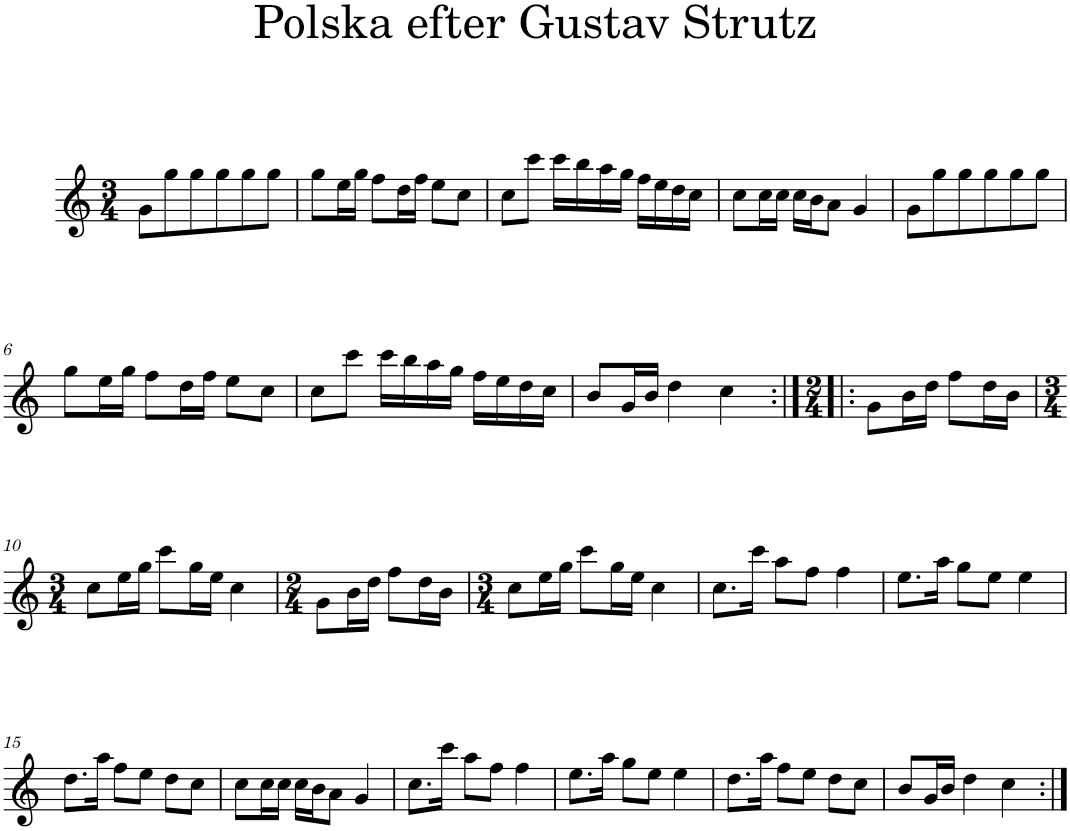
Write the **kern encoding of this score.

**kern
*part1
*staff1
*I"Piano
*I'Pno
*clefG2
*k[]
*M3/4
=1
8g\L
8gg\
8gg\
8gg\
8gg\
8gg\J
=2
8gg\L
16ee\L
16gg\JJ
8ff\L
16dd\L
16ff\JJ
8ee\L
8cc\J
=3
8cc\L
8ccc\J
16ccc\LL
16bb\
16aa\
16gg\JJ
16ff\LL
16ee\
16dd\
16cc\JJ
=4
8cc\L
16cc\L
16cc\JJ
16cc\LL
16b\J
8a\J
4g/
=5
8g\L
8gg\
8gg\
8gg\
8gg\
8gg\J
!!LO:LB:g=z
=6
8gg\L
16ee\L
16gg\JJ
8ff\L
16dd\L
16ff\JJ
8ee\L
8cc\J
=7
8cc\L
8ccc\J
16ccc\LL
16bb\
16aa\
16gg\JJ
16ff\LL
16ee\
16dd\
16cc\JJ
=8
8b/L
16g/L
16b/JJ
4dd\
4cc\
=9:|!|:
*M2/4
8g\L
16b\L
16dd\JJ
8ff\L
16dd\L
16b\JJ
!!LO:LB:g=z
=10
*M3/4
8cc\L
16ee\L
16gg\JJ
8ccc\L
16gg\L
16ee\JJ
4cc\
=11
*M2/4
8g\L
16b\L
16dd\JJ
8ff\L
16dd\L
16b\JJ
=12
*M3/4
8cc\L
16ee\L
16gg\JJ
8ccc\L
16gg\L
16ee\JJ
4cc\
=13
8.cc\L
16ccc\Jk
8aa\L
8ff\J
4ff\
=14
8.ee\L
16aa\Jk
8gg\L
8ee\J
4ee\
!!LO:LB:g=z
=15
8.dd\L
16aa\Jk
8ff\L
8ee\J
8dd\L
8cc\J
=16
8cc\L
16cc\L
16cc\JJ
16cc\LL
16b\J
8a\J
4g/
=17
8.cc\L
16ccc\Jk
8aa\L
8ff\J
4ff\
=18
8.ee\L
16aa\Jk
8gg\L
8ee\J
4ee\
=19
8.dd\L
16aa\Jk
8ff\L
8ee\J
8dd\L
8cc\J
=20
8b/L
16g/L
16b/JJ
4dd\
4cc\
=:|!
*-
